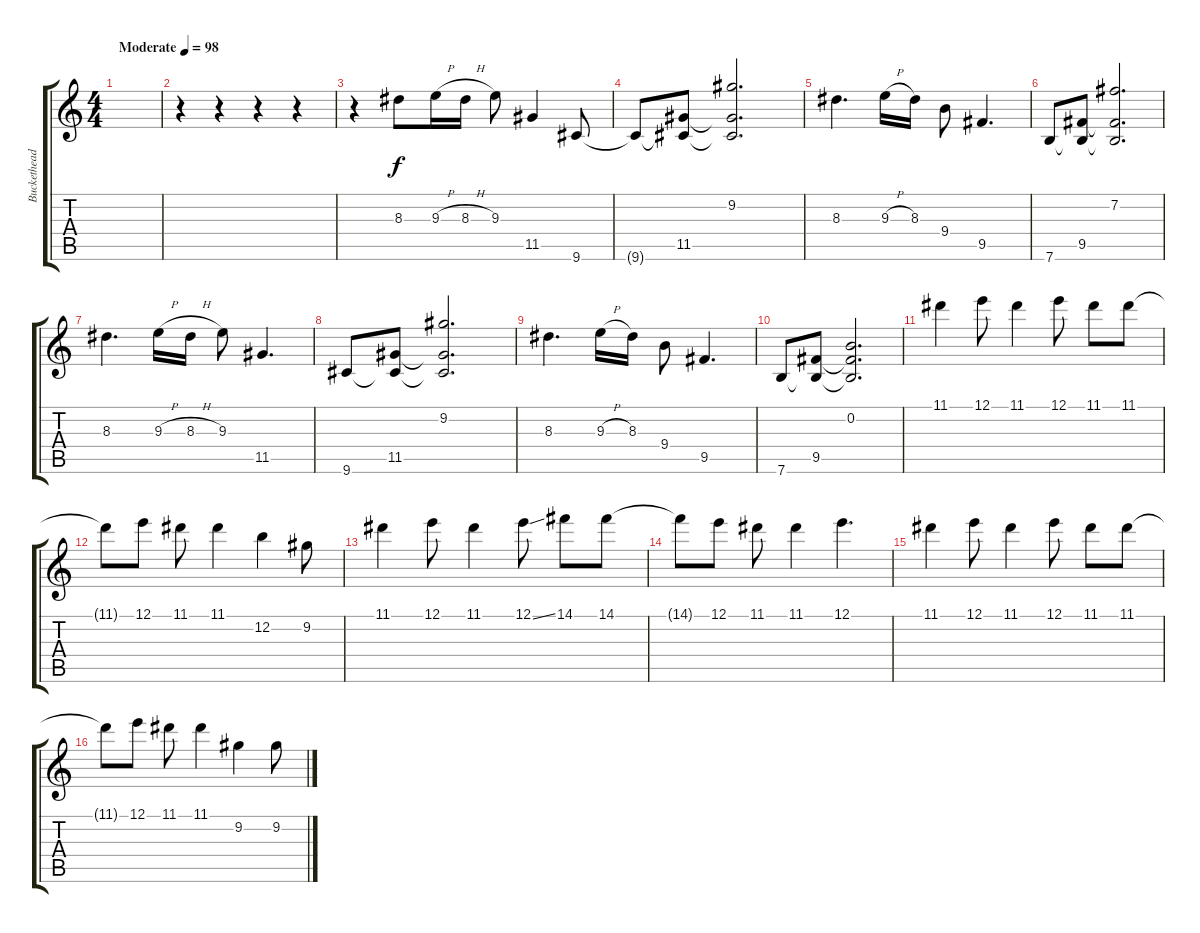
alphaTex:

\track ("Buckethead" "Buckethead") {instrument distortionguitar}
\staff {score tabs}
\tuning (E4 B3 G3 D3 A2 E2) {hide}
\ts (4 4)
\tempo (98 "Moderate")
\clef g2
\ks c
|
r.4{volume 8} r.4 r.4 r.4 |
r.4 8.3.8 9.3{h}.16 8.3{h}.16 9.3.8 11.5.4 9.6.8 |
9.6{t}.8 (11.5 9.6{t}).8 (9.2 11.5{t} 9.6{t}).2{d} |
8.3.4{d} 9.3{h}.16 8.3.16 9.4.8 9.5.4{d} |
7.6.8{volume 16} (9.5 7.6{t}).8 (7.2 9.5{t} 7.6{t}).2{d} |
8.3.4{d} 9.3{h}.16 8.3{h}.16 9.3.8 11.5.4{d} |
9.6.8 (11.5 9.6{t}).8 (9.2 11.5{t} 9.6{t}).2{d} |
8.3.4{d} 9.3{h}.16 8.3.16 9.4.8 9.5.4{d} |
7.6.8 (9.5 7.6{t}).8 (0.2 9.5{t} 7.6{t}).2{d} |
11.1.4 12.1.8 11.1.4 12.1.8 11.1.8 11.1.8 |
11.1{t}.8 12.1.8 11.1.8 11.1.4 12.2.4 9.2.8 |
11.1.4 12.1.8 11.1.4 12.1{ss}.8 14.1.8 14.1.8 |
14.1{t}.8 12.1.8 11.1.8 11.1.4 12.1.4{d} |
11.1.4 12.1.8 11.1.4 12.1.8 11.1.8 11.1.8 |
11.1{t}.8 12.1.8 11.1.8 11.1.4 9.2.4 9.2.8
